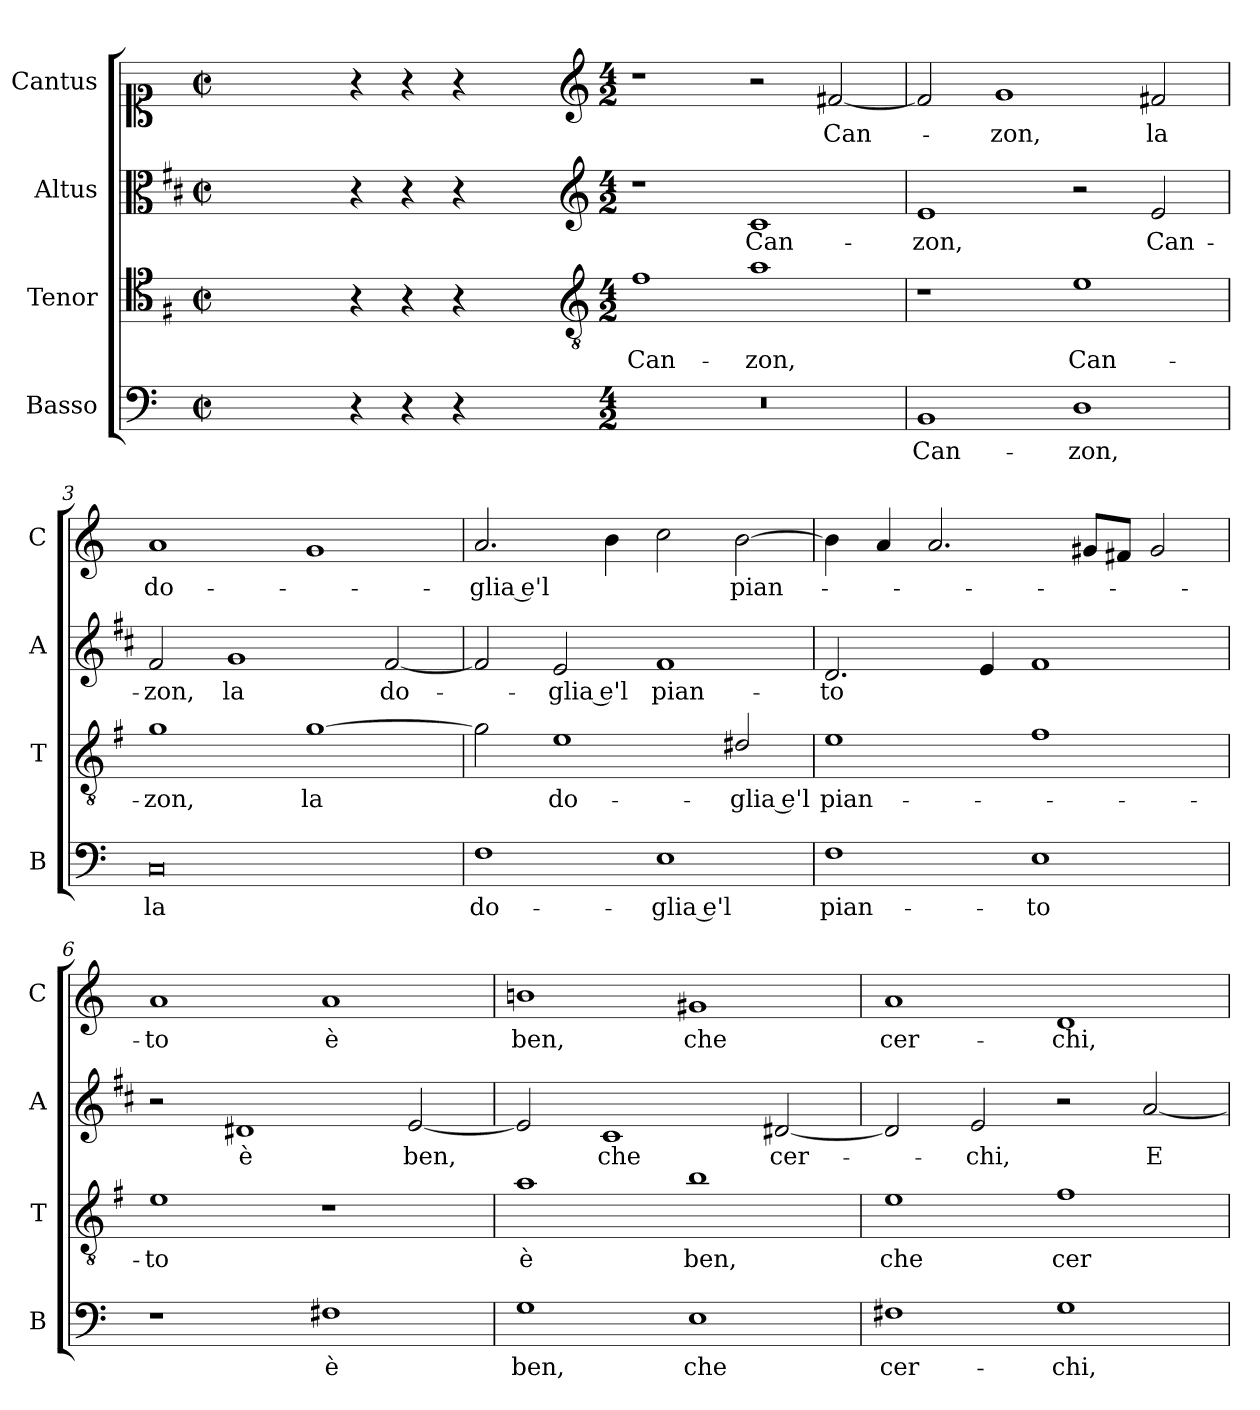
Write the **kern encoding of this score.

**kern	**text	**kern	**text	**kern	**text	**kern	**text
*part4	*part4	*part3	*part3	*part2	*part2	*part1	*part1
*staff4	*staff4	*staff3	*staff3	*staff2	*staff2	*staff1	*staff1
*I"Basso	*	*I"Tenor	*	*I"Altus	*	*I"Cantus	*
*I'B	*	*I'T	*	*I'A	*	*I'C	*
*clefF4	*	*clefC4	*	*clefC3	*	*clefC1	*
*	*	*ITrd4c7	*	*ITrd1c2	*	*	*
*k[]	*	*k[]	*	*k[]	*	*k[]	*
*C:	*	*C:	*	*C:	*	*C:	*
*M2/2	*	*M2/2	*	*M2/2	*	*M2/2	*
*met(c|)	*	*met(c|)	*	*met(c|)	*	*met(c|)	*
=	=	=	=	=	=	=	=
1ryy	.	1ryy	.	1ryy	.	1ryy	.
=1X-	=1X-	=1X-	=1X-	=1X-	=1X-	=1X-	=1X-
4r	.	4r	.	4r	.	4r	.
4r	.	4r	.	4r	.	4r	.
4r	.	4r	.	4r	.	4r	.
4ryy	.	4ryy	.	4ryy	.	4ryy	.
=1-	=1-	=1-	=1-	=1-	=1-	=1-	=1-
*	*	*clefGv2	*	*clefG2	*	*clefG2	*
*M4/2	*	*M4/2	*	*M4/2	*	*M4/2	*
!	!	!	!LO:LY:b	!	!	!	!
0r	.	1B	Can-	1r	.	1r	.
!	!	!	!LO:LY:b	!	!LO:LY:b	!	!
.	.	1d	-zon,	1B	Can-	2r	.
!	!	!	!	!	!	!	!LO:LY:b
.	.	.	.	.	.	[2f#X/	Can-
=2	=2	=2	=2	=2	=2	=2	=2
!	!LO:LY:b	!	!	!	!LO:LY:b	!	!
1BB	Can-	1r	.	1d	-zon,	2f#/]	.
!	!	!	!	!	!	!	!LO:LY:b
.	.	.	.	.	.	1g	-zon,
!	!LO:LY:b	!	!LO:LY:b	!	!	!	!
1D	-zon,	1A	Can-	2r	.	.	.
!	!	!	!	!	!LO:LY:b	!	!LO:LY:b
.	.	.	.	2d/	Can-	2f#X/	la
=3	=3	=3	=3	=3	=3	=3	=3
!	!LO:LY:b	!	!LO:LY:b	!	!LO:LY:b	!	!LO:LY:b
0C	la	1c	-zon,	2e/	-zon,	1a	do-
!	!	!	!	!	!LO:LY:b	!	!
.	.	.	.	1f	la	.	.
!	!	!	!LO:LY:b	!	!	!	!
.	.	[1c	la	.	.	1g	.
!	!	!	!	!	!LO:LY:b	!	!
.	.	.	.	[2e/	do-	.	.
=4	=4	=4	=4	=4	=4	=4	=4
!	!LO:LY:b	!	!	!	!	!	!LO:LY:b
1F	do-	2c\]	.	2e/]	.	2.a/	-glia e'l
!	!	!	!LO:LY:b	!	!LO:LY:b	!	!
.	.	1A	do-	2d/	-glia e'l	.	.
.	.	.	.	.	.	4b\	.
!	!LO:LY:b	!	!	!	!LO:LY:b	!	!
1E	-glia e'l	.	.	1e	pian-	2cc\	.
!	!	!	!LO:LY:b	!	!	!	!LO:LY:b
.	.	2G#X/	-glia e'l	.	.	[2b\	pian-
!!LO:LB:g=z
=5	=5	=5	=5	=5	=5	=5	=5
!	!LO:LY:b	!	!LO:LY:b	!	!LO:LY:b	!	!
1F	pian-	1A	pian-	2.c/	-to	4b\]	.
.	.	.	.	.	.	4a/	.
.	.	.	.	.	.	2.a/	.
.	.	.	.	4d/	.	.	.
!	!LO:LY:b	!	!	!	!	!	!
1E	-to	1B	.	1e	.	.	.
.	.	.	.	.	.	8g#X/L	.
.	.	.	.	.	.	8f#X/J	.
.	.	.	.	.	.	2g#/	.
=6	=6	=6	=6	=6	=6	=6	=6
!	!	!	!LO:LY:b	!	!	!	!LO:LY:b
1r	.	1A	-to	2r	.	1a	-to
!	!	!	!	!	!LO:LY:b	!	!
.	.	.	.	1c#X	è	.	.
!	!LO:LY:b	!	!	!	!	!	!LO:LY:b
1F#X	è	1r	.	.	.	1a	è
!	!	!	!	!	!LO:LY:b	!	!
.	.	.	.	[2d/	ben,	.	.
=7	=7	=7	=7	=7	=7	=7	=7
!	!LO:LY:b	!	!LO:LY:b	!	!	!	!LO:LY:b
1G	ben,	1d	è	2d/]	.	1bni	ben,
!	!	!	!	!	!LO:LY:b	!	!
.	.	.	.	1B	che	.	.
!	!LO:LY:b	!	!LO:LY:b	!	!	!	!LO:LY:b
1E	che	1e	ben,	.	.	1g#X	che
!	!	!	!	!	!LO:LY:b	!	!
.	.	.	.	[2c#X/	cer-	.	.
=8	=8	=8	=8	=8	=8	=8	=8
!	!LO:LY:b	!	!LO:LY:b	!	!	!	!LO:LY:b
1F#X	cer-	1A	che	2c#/]	.	1a	cer-
!	!	!	!	!	!LO:LY:b	!	!
.	.	.	.	2d/	-chi,	.	.
!	!LO:LY:b	!	!LO:LY:b	!	!	!	!LO:LY:b
1G	-chi,	1B	cer-	2r	.	1d	-chi,
!	!	!	!	!	!LO:LY:b	!	!
.	.	.	.	[2g/	E	.	.
=	=	=	=	=	=	=	=
*-	*-	*-	*-	*-	*-	*-	*-
